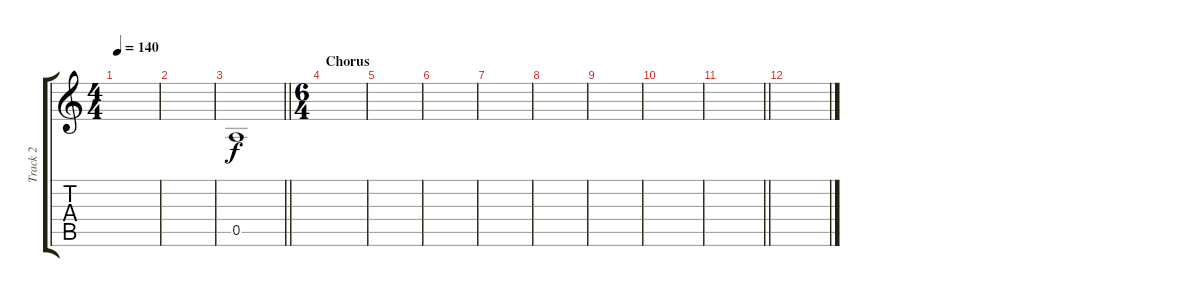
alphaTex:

\track ("Track 2" "Track 2") {instrument distortionguitar}
\staff {score tabs}
\tuning (E4 B3 G3 D3 A2 E2) {hide}
\ts (4 4)
\section ("" "")
\tempo 140
\clef g2
\ks c
|
|
\barLineRight lightlight
0.5.1 |
\ts (6 4)
\section ("" "Chorus")
|
|
|
|
|
|
|
\barLineRight lightlight
|
\section ("" "")
